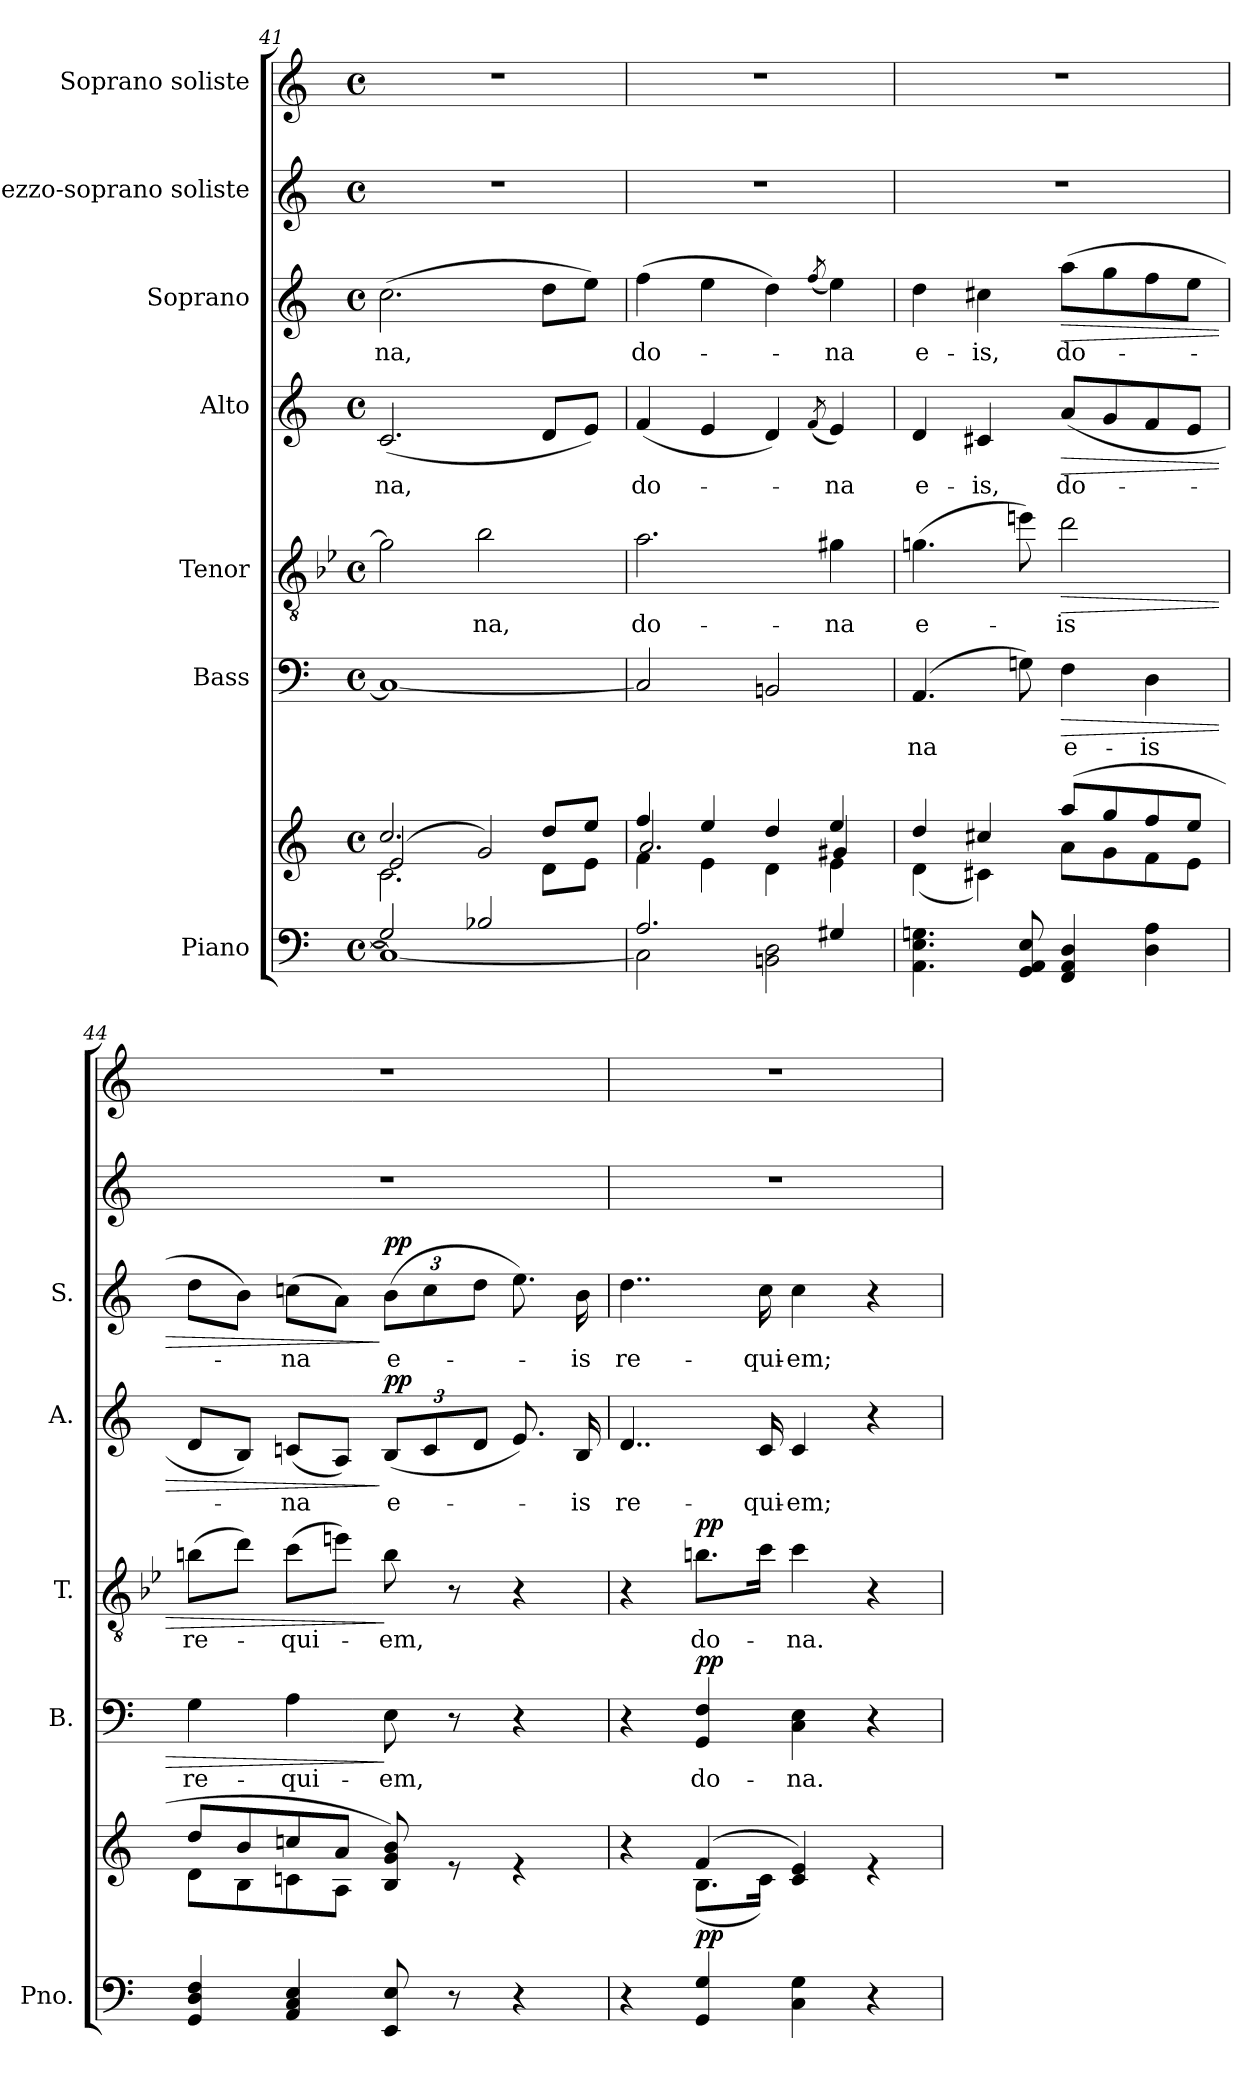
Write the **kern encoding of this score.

**kern	**kern	**dynam	**kern	**text	**dynam	**kern	**text	**dynam	**kern	**text	**dynam	**kern	**text	**dynam	**kern	**kern
*part7	*part7	*part7	*part6	*part6	*part6	*part5	*part5	*part5	*part4	*part4	*part4	*part3	*part3	*part3	*part2	*part1
*staff8	*staff7	*staff7/8	*staff6	*staff6	*staff6	*staff5	*staff5	*staff5	*staff4	*staff4	*staff4	*staff3	*staff3	*staff3	*staff2	*staff1
*I"Piano	*	*	*I"Bass	*	*	*I"Tenor	*	*	*I"Alto	*	*	*I"Soprano	*	*	*I"Mezzo-soprano soliste	*I"Soprano soliste
*I'Pno.	*	*	*I'B.	*	*	*I'T.	*	*	*I'A.	*	*	*I'S.	*	*	*	*
*clefF4	*clefG2	*	*clefF4	*	*	*clefGv2	*	*	*clefG2	*	*	*clefG2	*	*	*clefG2	*clefG2
*	*	*	*	*	*	*ITrd8c14	*	*	*	*	*	*	*	*	*	*
*k[]	*k[]	*	*k[]	*	*	*k[b-e-]	*	*	*k[]	*	*	*k[]	*	*	*k[]	*k[]
*M4/4	*M4/4	*	*M4/4	*	*	*M4/4	*	*	*M4/4	*	*	*M4/4	*	*	*M4/4	*M4/4
*met(c)	*met(c)	*	*met(c)	*	*	*met(c)	*	*	*met(c)	*	*	*met(c)	*	*	*met(c)	*met(c)
=41	=41	=41	=41	=41	=41	=41	=41	=41	=41	=41	=41	=41	=41	=41	=41	=41
*^	*^	*	*	*	*	*	*	*	*	*	*	*	*	*	*	*
*	*	*	*^	*	*	*	*	*	*	*	*	*	*	*	*	*	*	*
2G/]	1C_	2.cc/	2.c\	(2e/	.	1C_	.	.	2Gi\]	.	.	(>2.c/	-na,	.	(2.cc\	-na,	.	1r	1r
2B-X/	.	.	.	2g/)	.	.	.	.	2B-i\	-na,	.	.	.	.	.	.	.	.	.
.	.	8dd/L	8d\L	.	.	.	.	.	.	.	.	8d/L	.	.	8dd\L	.	.	.	.
.	.	8ee/J	8e\J	.	.	.	.	.	.	.	.	8e/J)	.	.	8ee\J)	.	.	.	.
=42	=42	=42	=42	=42	=42	=42	=42	=42	=42	=42	=42	=42	=42	=42	=42	=42	=42	=42	=42
2.A/	2C\]	4ff/	4f\	2.a/	.	2C/]	.	.	2.Ai\	do-	.	(>4f/	do-	.	(4ff\	do-	.	1r	1r
.	.	4ee/	4e\	.	.	.	.	.	.	.	.	4e/	.	.	4ee\	.	.	.	.
.	2BBn\ 2D\	4dd/	4d\	.	.	2BBn/	.	.	.	.	.	4d/)	.	.	4dd\)	.	.	.	.
.	.	.	.	.	.	.	.	.	.	.	.	(8qf/	.	.	(8qff/	.	.	.	.
4G#X/	.	4ee/	4e\	4g#X/	.	.	.	.	4G#Xi\	-na	.	4e/)	-na	.	4ee\)	-na	.	.	.
*v	*v	*	*	*	*	*	*	*	*	*	*	*	*	*	*	*	*	*	*
*	*	*v	*v	*	*	*	*	*	*	*	*	*	*	*	*	*	*	*
=43	=43	=43	=43	=43	=43	=43	=43	=43	=43	=43	=43	=43	=43	=43	=43	=43	=43
4.AA\ 4.E\ 4.Gn\	4dd/	(4d\	.	(4.AA/	-na	.	(4.Gni\	e-	.	4d/	e-	.	4dd\	e-	.	1r	1r
.	4cc#X/	4c#X\)	.	.	.	.	.	.	.	4c#X/	-is,	.	4cc#X\	-is,	.	.	.
8GG/ 8AA/ 8E/	.	.	.	8Gn\)	.	.	8eni\)	.	.	.	.	.	.	.	.	.	.
!	!	!	!	!	!	!LO:HP:b	!	!	!LO:HP:b	!	!	!LO:HP:b	!	!	!LO:HP:b	!	!
4FF/ 4AA/ 4D/	(8aa/L	8a\L	.	4F\	e-	>	2di\	-is	>	(>8a/L	do-	>	(8aa\L	do-	>	.	.
.	8gg/	8g\	.	.	.	.	.	.	.	8g/	.	.	8gg\	.	.	.	.
4D\ 4A\	8ff/	8f\	.	4D\	-is	.	.	.	.	8f/	.	.	8ff\	.	.	.	.
.	8ee/J	8e\J	.	.	.	.	.	.	.	8e/J	.	.	8ee\J	.	.	.	.
=44	=44	=44	=44	=44	=44	=44	=44	=44	=44	=44	=44	=44	=44	=44	=44	=44	=44
4GG/ 4D/ 4F/	8dd/L	8d\L	.	4G\	re-	.	(8Bni\L	re-	.	8d/L	.	.	8dd\L	.	.	1r	1r
.	8b/	8B\	.	.	.	.	8di\J)	.	.	8B/J)	.	.	8b\J)	.	.	.	.
4AA/ 4C/ 4E/	8ccn/	8cn\	.	4A\	-qui-	.	(8ci\L	-qui-	.	(>8cn/L	-na	.	(8ccn\L	-na	.	.	.
.	8a/J	8A\J	.	.	.	.	8eni\J)	.	.	8A/J)	.	.	8a\J)	.	.	.	.
*	*	*	*	*	*	*	*	*	*	*Xbrackettup	*	*	*Xbrackettup	*	*	*	*
!	!	!	!	!	!	!	!	!	!	!	!	!LO:DY:n=1:a	!	!	!LO:DY:n=1:a	!	!
8EE/ 8E/	8B/ 8g/ 8b/)	2ryy	.	8E\	-em,	]	8Bi\	-em,	]	(>12B/L	e-	] pp	(12b\L	e-	] pp	.	.
.	.	.	.	.	.	.	.	.	.	12c/	.	.	12cc\	.	.	.	.
8r	8re	.	.	8r	.	.	8r	.	.	.	.	.	.	.	.	.	.
.	.	.	.	.	.	.	.	.	.	12d/J	.	.	12dd\J	.	.	.	.
4r	4re	.	.	4r	.	.	4r	.	.	8.e/)	.	.	8.ee\)	.	.	.	.
.	.	.	.	.	.	.	.	.	.	16B/	-is	.	16b\	-is	.	.	.
!!LO:PB:g=z
=45	=45	=45	=45	=45	=45	=45	=45	=45	=45	=45	=45	=45	=45	=45	=45	=45	=45
4r	4r	4ryy	.	4r	.	.	4r	.	.	4..d/	re-	.	4..dd\	re-	.	1r	1r
!	!	!	!LO:DY:a=2	!	!	!LO:DY:a	!	!	!LO:DY:a	!	!	!	!	!	!	!	!
4GG/ 4G/	(4f/	(8.B\L	pp	4GG/ 4F/	do-	pp	8.Bni\L	do-	pp	.	.	.	.	.	.	.	.
.	.	16c\Jk)	.	.	.	.	16ci\Jk	.	.	16c/	-qui-	.	16cc\	-qui-	.	.	.
4C\ 4G\	4c/ 4e/)	2ryy	.	4C\ 4E\	-na.	.	4ci\	-na.	.	4c/	-em;	.	4cc\	-em;	.	.	.
4r	4re	.	.	4r	.	.	4r	.	.	4r	.	.	4r	.	.	.	.
*	*v	*v	*	*	*	*	*	*	*	*	*	*	*	*	*	*	*
=	=	=	=	=	=	=	=	=	=	=	=	=	=	=	=	=
*-	*-	*-	*-	*-	*-	*-	*-	*-	*-	*-	*-	*-	*-	*-	*-	*-
